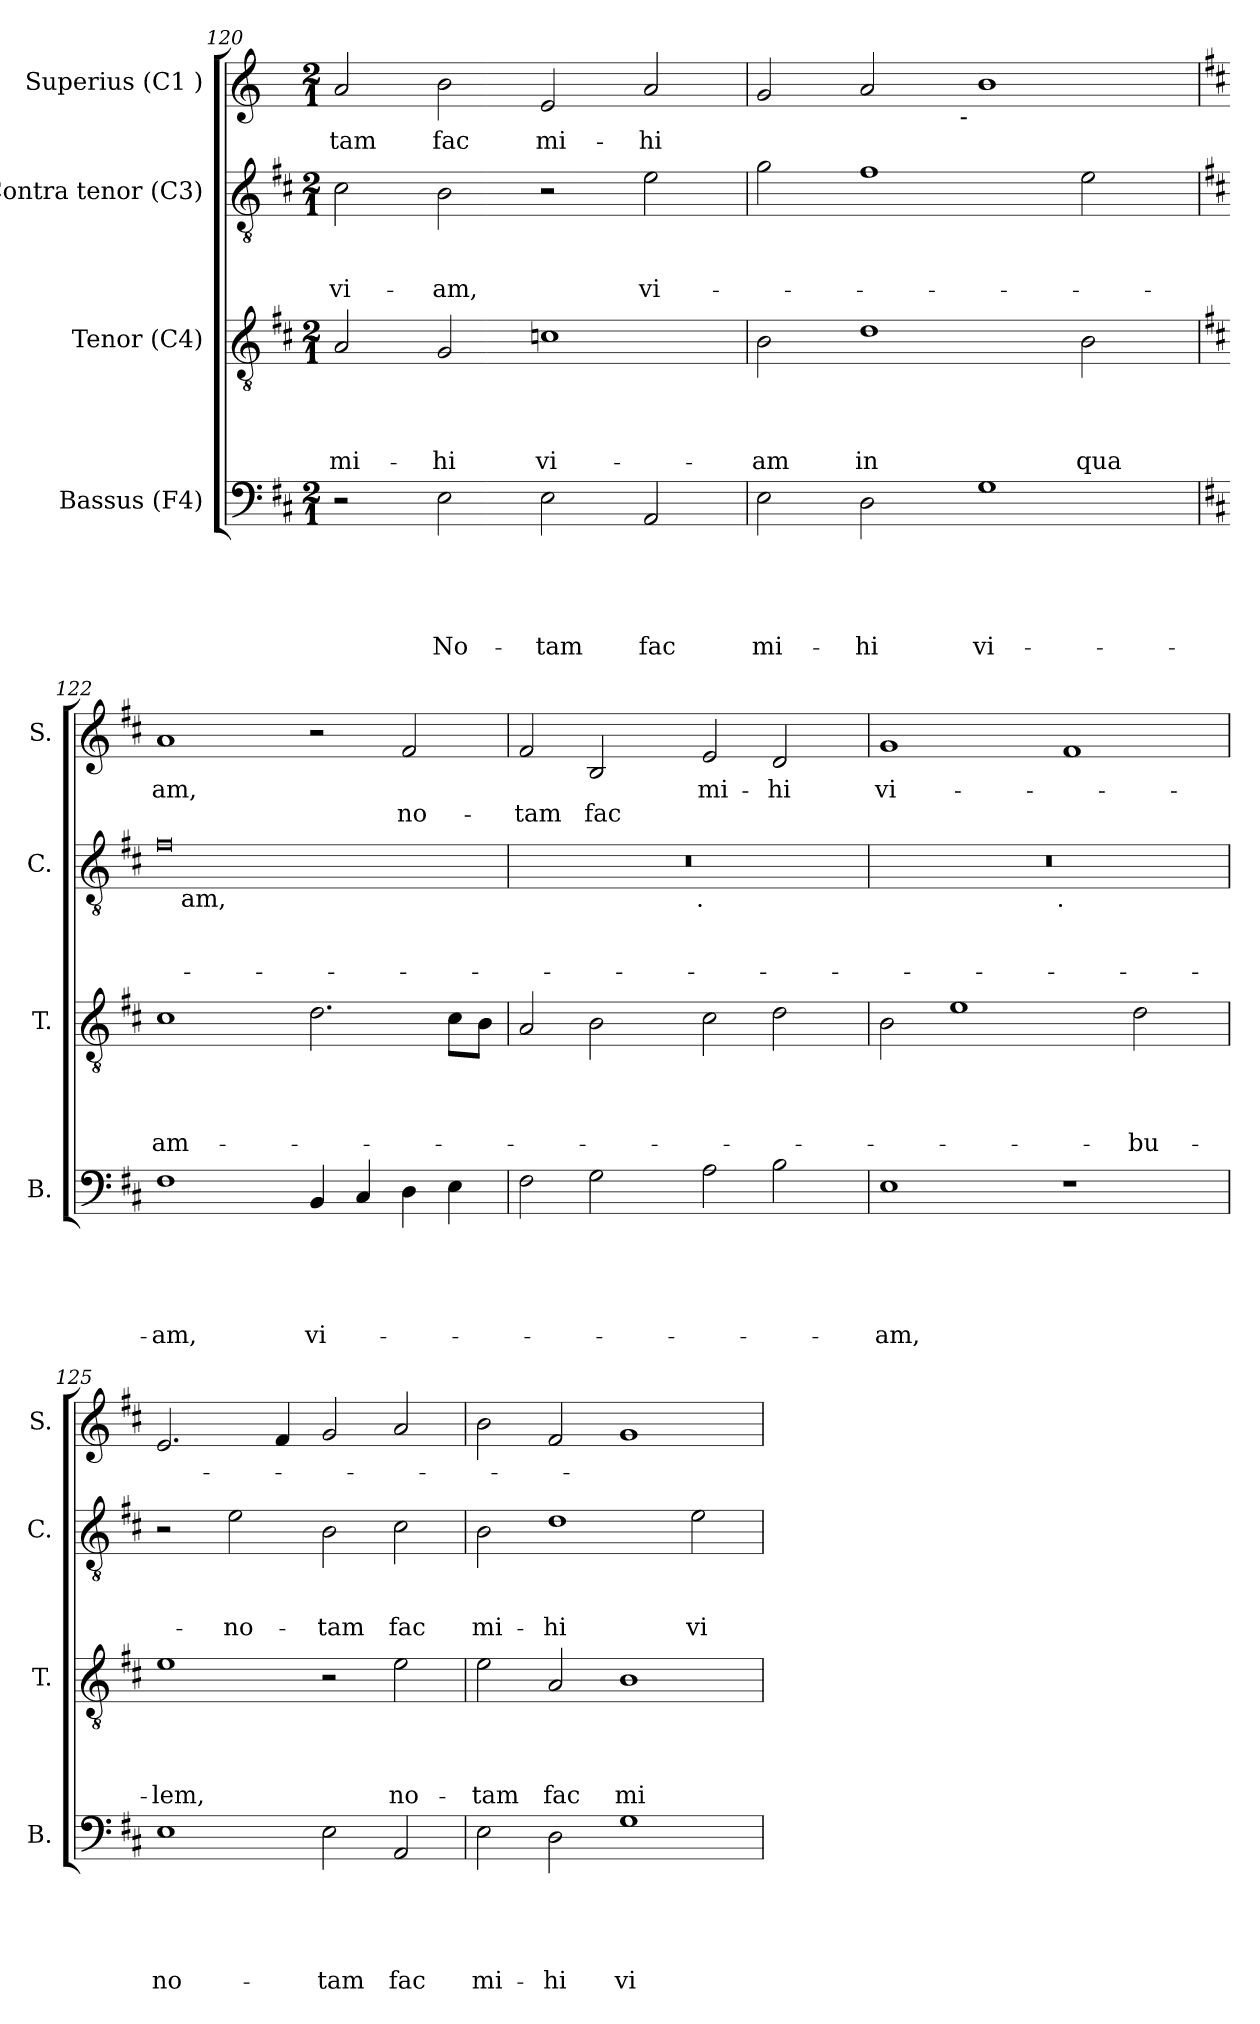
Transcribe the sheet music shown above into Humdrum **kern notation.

**kern	**text	**text	**text	**text	**text	**kern	**text	**text	**text	**text	**kern	**text	**text	**text	**kern	**text	**text
*part4	*part4	*part4	*part4	*part4	*part4	*part3	*part3	*part3	*part3	*part3	*part2	*part2	*part2	*part2	*part1	*part1	*part1
*staff4	*staff4	*staff4	*staff4	*staff4	*staff4	*staff3	*staff3	*staff3	*staff3	*staff3	*staff2	*staff2	*staff2	*staff2	*staff1	*staff1	*staff1
*I"Bassus (F4)	*	*	*	*	*	*I"Tenor (C4)	*	*	*	*	*I"Contra tenor (C3)	*	*	*	*I"Superius (C1 )	*	*
*I'B.	*	*	*	*	*	*I'T.	*	*	*	*	*I'C.	*	*	*	*I'S.	*	*
*clefF4	*	*	*	*	*	*clefGv2	*	*	*	*	*clefGv2	*	*	*	*clefG2	*	*
*k[f#c#]	*	*	*	*	*	*k[f#c#]	*	*	*	*	*k[f#c#]	*	*	*	*k[]	*	*
*D:	*	*	*	*	*	*D:	*	*	*	*	*D:	*	*	*	*C:	*	*
*M2/1	*	*	*	*	*	*M2/1	*	*	*	*	*M2/1	*	*	*	*M2/1	*	*
=120	=120	=120	=120	=120	=120	=120	=120	=120	=120	=120	=120	=120	=120	=120	=120	=120	=120
!	!	!	!	!	!	!	!	!	!	!LO:LY:b	!	!	!	!LO:LY:b	!	!LO:LY:b	!
2r	.	.	.	.	.	2A/	.	.	.	mi-	2c#\	.	.	vi-	2a/	tam	.
!	!	!	!	!	!LO:LY:b	!	!	!	!	!LO:LY:b	!	!	!	!LO:LY:b	!	!LO:LY:b	!
2E\	.	.	.	.	No-	2G/	.	.	.	-hi	2B\	.	.	-am,	2b\	fac	.
!	!	!	!	!	!LO:LY:b:rj	!	!	!	!	!LO:LY:b	!	!	!	!	!	!LO:LY:b	!
2E\	.	.	.	.	-tam	1cn	.	.	.	vi-	2r	.	.	.	2e/	mi-	.
!	!	!	!	!	!LO:LY:b	!	!	!	!	!	!	!	!	!LO:LY:b	!	!LO:LY:b	!
2AA/	.	.	.	.	fac	.	.	.	.	.	2e\	.	.	vi-	2a/	-hi	.
=121	=121	=121	=121	=121	=121	=121	=121	=121	=121	=121	=121	=121	=121	=121	=121	=121	=121
!	!	!	!	!	!	!	!	!	!	!	!	!	!	!	!LO:TX:b:t=vi	!	!
!	!	!	!	!	!LO:LY:b	!	!	!	!	!LO:LY:b	!	!	!	!	!	!	!
*	*	*	*	*	*	*	*	*	*	*	*	*	*	*	*^	*	*
2E\	.	.	.	.	mi-	2B\	.	.	.	-am	2g\	.	.	.	2g/	2ryy	.	.
!	!	!	!	!	!LO:LY:b	!	!	!	!	!LO:LY:b	!	!	!	!	!	!	!	!
2D\	.	.	.	.	-hi	1d	.	.	.	in	1f#	.	.	.	2a/	4...ryy	.	.
!	!	!	!	!	!	!	!	!	!	!	!	!	!	!	!	!LO:TX:b:t=-	!	!
.	.	.	.	.	.	.	.	.	.	.	.	.	.	.	.	1ryy	.	.
!	!	!	!	!	!LO:LY:b	!	!	!	!	!	!	!	!	!	!	!	!	!
1G	.	.	.	.	vi-	.	.	.	.	.	.	.	.	.	1b	.	.	.
!	!	!	!	!	!	!	!	!	!	!LO:LY:b	!	!	!	!	!	!	!	!
.	.	.	.	.	.	2B\	.	.	.	qua	2e\	.	.	.	.	.	.	.
.	.	.	.	.	.	.	.	.	.	.	.	.	.	.	.	32ryy	.	.
*	*	*	*	*	*	*	*	*	*	*	*	*	*	*	*v	*v	*	*
!!LO:LB:g=z
=122	=122	=122	=122	=122	=122	=122	=122	=122	=122	=122	=122	=122	=122	=122	=122	=122	=122
*	*	*	*	*	*	*	*	*	*	*	*	*	*	*	*k[f#c#]	*	*
*	*	*	*	*	*	*	*	*	*	*	*	*	*	*	*D:	*	*
*	*	*	*	*	*	*	*	*	*	*	*	*	*	*	*^	*	*
!	!	!	!	!	!LO:LY:b	!	!	!	!	!LO:LY:b	!	!	!	!	!	!	!LO:LY:b	!
*	*	*	*	*	*	*	*	*	*	*	*^	*	*	*	*v	*v	*	*
1F#	.	.	.	.	-am,	1c#	.	.	.	am-	0f#	12ryy	.	.	.	1a	am,	.
!	!	!	!	!	!	!	!	!	!	!	!	!LO:TX:b:t=am,	!	!	!	!	!	!
.	.	.	.	.	.	.	.	.	.	.	.	3%2ryy	.	.	.	.	.	.
.	.	.	.	.	.	.	.	.	.	.	.	3%2...ryy	.	.	.	.	.	.
!	!	!	!	!	!LO:LY:b	!	!	!	!	!	!	!	!	!	!	!	!	!
4BB/	.	.	.	.	vi-	2.d\	.	.	.	.	.	.	.	.	.	2r	.	.
4C#/	.	.	.	.	.	.	.	.	.	.	.	.	.	.	.	.	.	.
!	!	!	!	!	!	!	!	!	!	!	!	!	!	!	!	!	!	!LO:LY:b
4D\	.	.	.	.	.	.	.	.	.	.	.	.	.	.	.	2f#/	.	no-
4E\	.	.	.	.	.	8c#\L	.	.	.	.	.	.	.	.	.	.	.	.
.	.	.	.	.	.	8B\J	.	.	.	.	.	.	.	.	.	.	.	.
=123	=123	=123	=123	=123	=123	=123	=123	=123	=123	=123	=123	=123	=123	=123	=123	=123	=123	=123
!	!	!	!	!	!	!	!	!	!	!	!	!	!	!	!	!	!	!LO:LY:b
2F#\	.	.	.	.	.	2A/	.	.	.	.	0r	3%2ryy	.	.	.	2f#/	.	-tam
!	!	!	!	!	!	!	!	!	!	!	!	!	!	!	!	!	!	!LO:LY:b
2G\	.	.	.	.	.	2B\	.	.	.	.	.	.	.	.	.	2B/	.	fac
.	.	.	.	.	.	.	.	.	.	.	.	6ryy	.	.	.	.	.	.
.	.	.	.	.	.	.	.	.	.	.	.	12...ryy	.	.	.	.	.	.
!	!	!	!	!	!	!	!	!	!	!	!	!LO:TX:b:t=.	!	!	!	!	!	!
.	.	.	.	.	.	.	.	.	.	.	.	3%2ryy	.	.	.	.	.	.
!	!	!	!	!	!	!	!	!	!	!	!	!	!	!	!	!	!LO:LY:b	!
2A\	.	.	.	.	.	2c#\	.	.	.	.	.	.	.	.	.	2e/	mi-	.
!	!	!	!	!	!	!	!	!	!	!	!	!	!	!	!	!	!LO:LY:b	!
2B\	.	.	.	.	.	2d\	.	.	.	.	.	.	.	.	.	2d/	-hi	.
.	.	.	.	.	.	.	.	.	.	.	.	3ryy	.	.	.	.	.	.
.	.	.	.	.	.	.	.	.	.	.	.	96ryy	.	.	.	.	.	.
=124	=124	=124	=124	=124	=124	=124	=124	=124	=124	=124	=124	=124	=124	=124	=124	=124	=124	=124
!	!	!	!	!	!LO:LY:b	!	!	!	!	!	!	!	!	!	!	!	!LO:LY:b	!
1E	.	.	.	.	-am,	2B\	.	.	.	.	0r	3%2ryy	.	.	.	1g	vi-	.
.	.	.	.	.	.	1e	.	.	.	.	.	.	.	.	.	.	.	.
.	.	.	.	.	.	.	.	.	.	.	.	6ryy	.	.	.	.	.	.
.	.	.	.	.	.	.	.	.	.	.	.	12...ryy	.	.	.	.	.	.
!	!	!	!	!	!	!	!	!	!	!	!	!LO:TX:b:t=.	!	!	!	!	!	!
.	.	.	.	.	.	.	.	.	.	.	.	3%2ryy	.	.	.	.	.	.
1r	.	.	.	.	.	.	.	.	.	.	.	.	.	.	.	1f#	.	.
!	!	!	!	!	!	!	!	!	!	!LO:LY:b	!	!	!	!	!	!	!	!
.	.	.	.	.	.	2d\	.	.	.	-bu-	.	.	.	.	.	.	.	.
.	.	.	.	.	.	.	.	.	.	.	.	3ryy	.	.	.	.	.	.
.	.	.	.	.	.	.	.	.	.	.	.	96ryy	.	.	.	.	.	.
=125	=125	=125	=125	=125	=125	=125	=125	=125	=125	=125	=125	=125	=125	=125	=125	=125	=125	=125
!	!	!	!	!	!LO:LY:b	!	!	!	!	!LO:LY:b	!	!	!	!	!	!	!	!
*	*	*	*	*	*	*	*	*	*	*	*v	*v	*	*	*	*	*	*
1E	.	.	.	.	no-	1e	.	.	.	-lem,	2r	.	.	.	2.e/	.	.
!	!	!	!	!	!	!	!	!	!	!	!	!	!	!LO:LY:b	!	!	!
.	.	.	.	.	.	.	.	.	.	.	2e\	.	.	-no-	.	.	.
.	.	.	.	.	.	.	.	.	.	.	.	.	.	.	4f#/	.	.
!	!	!	!	!	!LO:LY:b	!	!	!	!	!	!	!	!	!LO:LY:b	!	!	!
2E\	.	.	.	.	-tam	2r	.	.	.	.	2B\	.	.	-tam	2g/	.	.
!	!	!	!	!	!LO:LY:b	!	!	!	!	!LO:LY:b	!	!	!	!LO:LY:b	!	!	!
2AA/	.	.	.	.	fac	2e\	.	.	.	no-	2c#\	.	.	fac	2a/	.	.
!!LO:PB:g=z
=126	=126	=126	=126	=126	=126	=126	=126	=126	=126	=126	=126	=126	=126	=126	=126	=126	=126
!	!	!	!	!	!LO:LY:b	!	!	!	!	!LO:LY:b	!	!	!	!LO:LY:b	!	!	!
2E\	.	.	.	.	mi-	2e\	.	.	.	-tam	2B\	.	.	mi-	2b\	.	.
!	!	!	!	!	!LO:LY:b	!	!	!	!	!LO:LY:b	!	!	!	!LO:LY:b	!	!	!
2D\	.	.	.	.	-hi	2A/	.	.	.	fac	1d	.	.	-hi	2f#/	.	.
!	!	!	!	!	!LO:LY:b	!	!	!	!	!LO:LY:b	!	!	!	!	!	!	!
1G	.	.	.	.	vi-	1B	.	.	.	mi-	.	.	.	.	1g	.	.
!	!	!	!	!	!	!	!	!	!	!	!	!	!	!LO:LY:b	!	!	!
.	.	.	.	.	.	.	.	.	.	.	2e\	.	.	vi-	.	.	.
=	=	=	=	=	=	=	=	=	=	=	=	=	=	=	=	=	=
*-	*-	*-	*-	*-	*-	*-	*-	*-	*-	*-	*-	*-	*-	*-	*-	*-	*-
